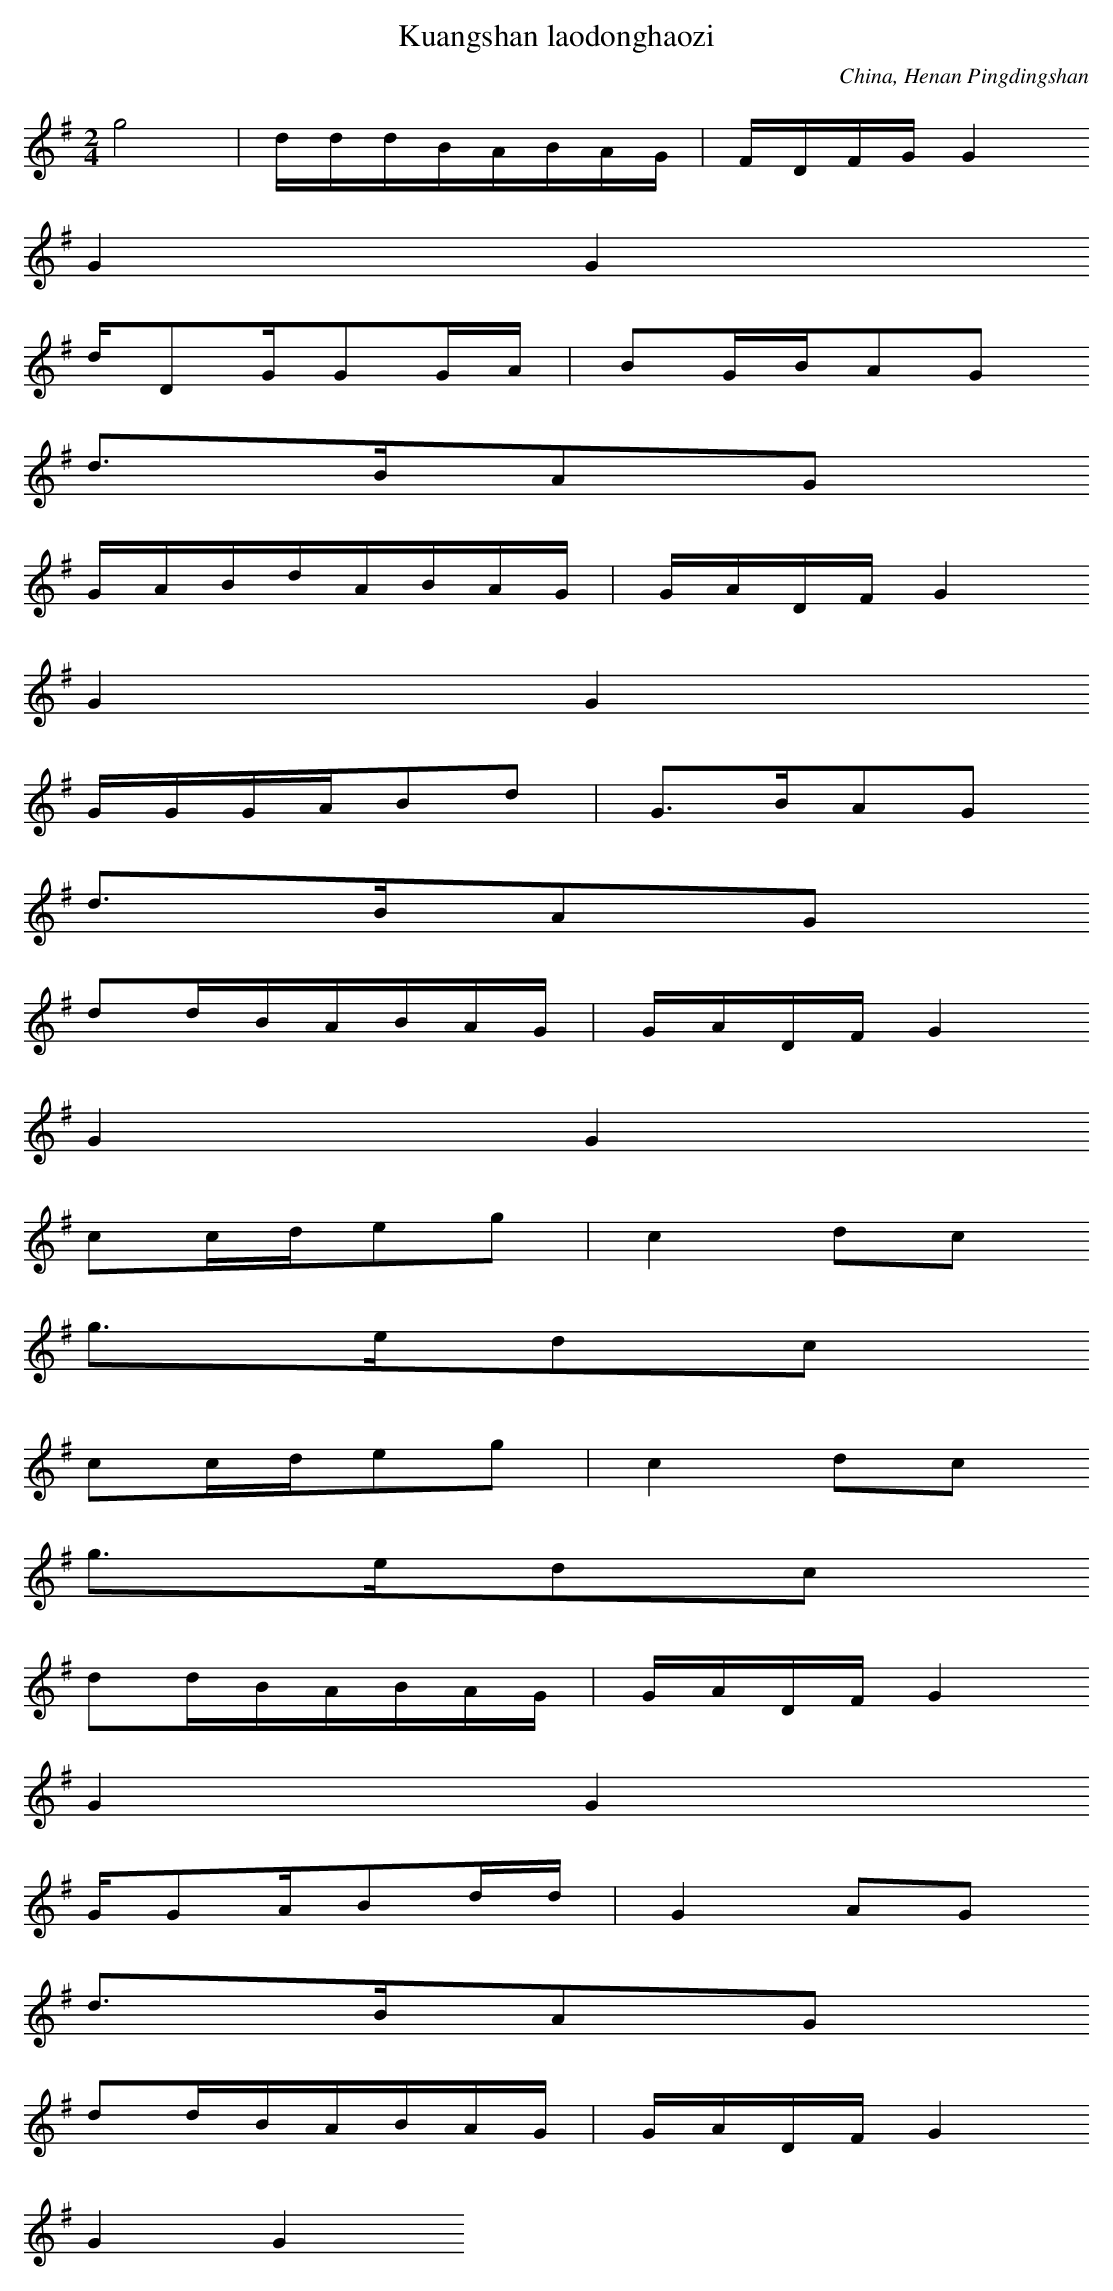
X:1
T: Kuangshan laodonghaozi
O: China, Henan Pingdingshan
M: 2/4
L: 1/16
K: G
g8 | dddBABAG | FDFGG4
G4G4
dD2GG2GA | B2GBA2G2
d3BA2G2
GABdABAG | GADFG4
G4G4
GGGAB2d2 | G3BA2G2
d3BA2G2
d2dBABAG | GADFG4
G4G4
c2cde2g2 | c4d2c2
g3ed2c2
c2cde2g2 | c4d2c2
g3ed2c2
d2dBABAG | GADFG4
G4G4
GG2AB2dd | G4A2G2
d3BA2G2
d2dBABAG | GADFG4
G4G4
